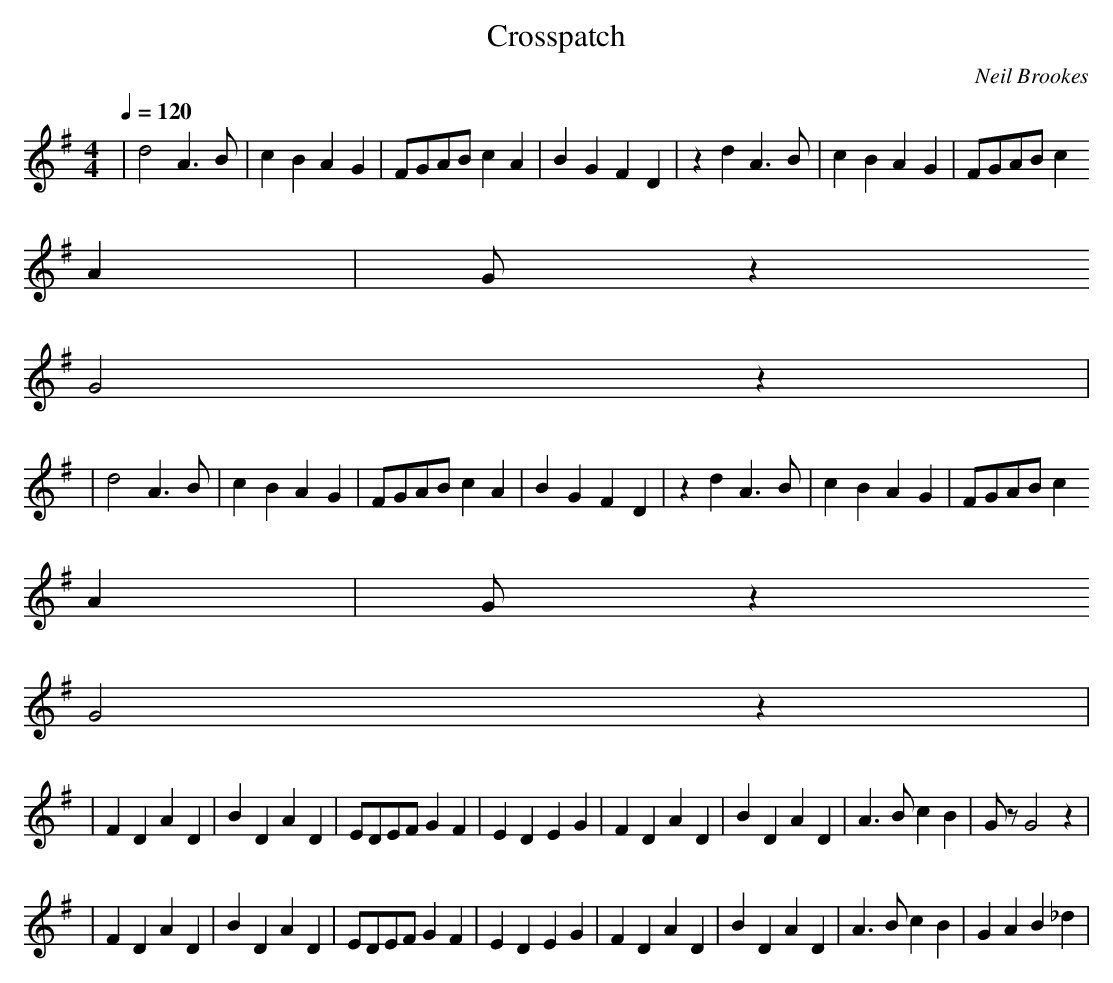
X:1
T:Crosspatch
C:Neil Brookes
M:4/4
L:1/4
Q:1/4=120
K:Dmix
|d2 A>B|cBAG|F/2G/2A/2B/2 c A |B G F D|zd A>B|cBAG|F/2G/2A/2B/2 c
A|G/2z
/2 G2z|
|d2 A>B|cBAG|F/2G/2A/2B/2 c A |B G F D|zd A>B|cBAG|F/2G/2A/2B/2 c
A|G/2z
/2 G2z|
|FDAD|BDAD|E/2D/2E/2F/2GF|EDEG|FDAD|BDAD|A>BcB|G/2z/2 G2z|
|FDAD|BDAD|E/2D/2E/2F/2GF|EDEG|FDAD|BDAD|A>BcB|GAB_d|
